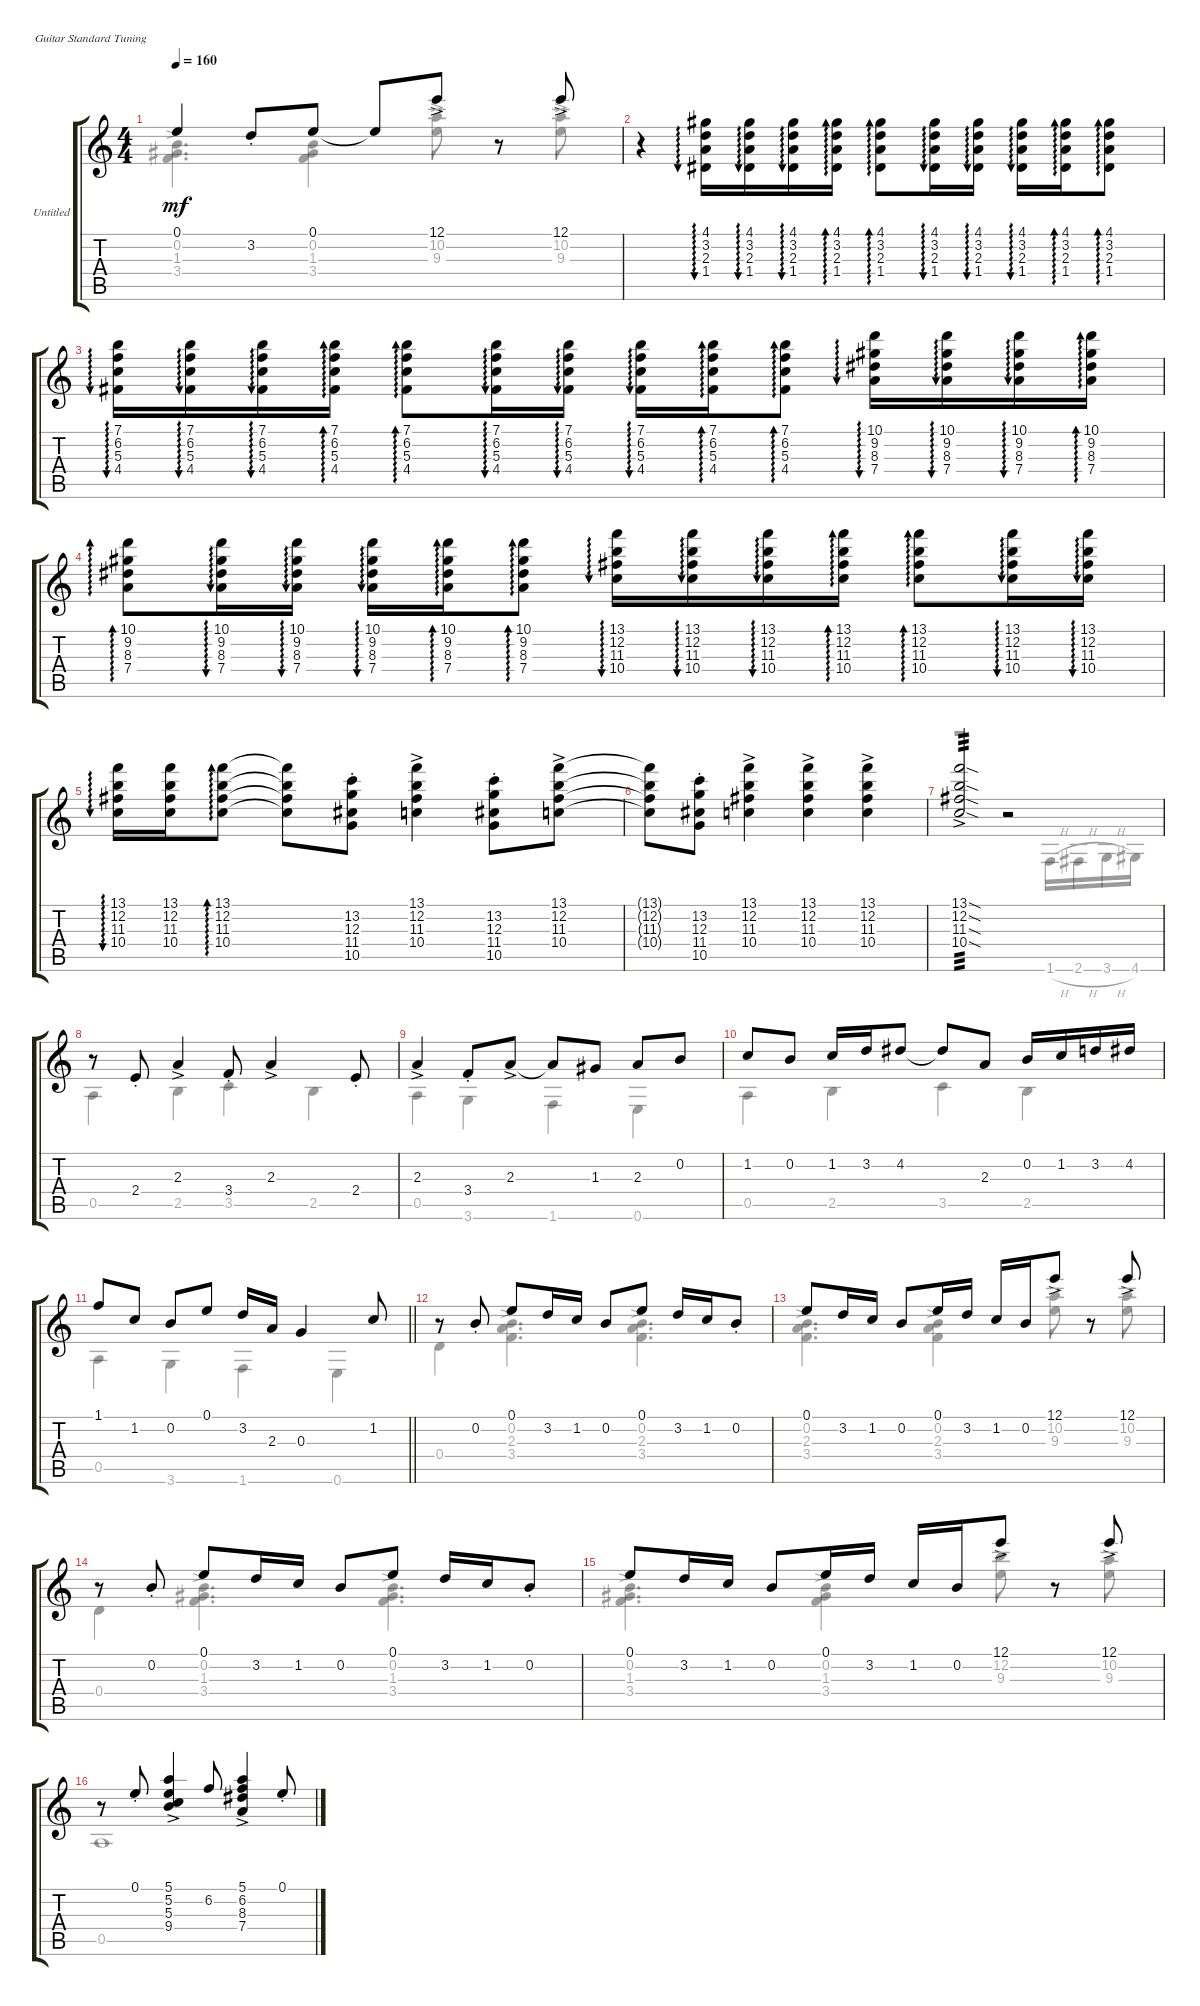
\bracketExtendMode groupsimilarinstruments
\firstSystemTrackNameOrientation horizontal
\otherSystemsTrackNameOrientation horizontal
\track ("Untitled" "Untitled") {instrument acousticguitarnylon}
\staff {score tabs}
\tuning (E4 B3 G3 D3 A2 E2)
\voice
\ts (4 4)
\tempo 160
\clef g2
\ks aminor
0.1.4{dy mf} 3.2{st}.8 0.1.8 0.1{t}.8 12.1{ac}.8 r.8 12.1{ac}.8 |
r.4 (4.1 3.2 2.3 1.4).16{au 0} (4.1 3.2 2.3 1.4).16{au 0} (4.1 3.2 2.3 1.4).16{au 0} (4.1 3.2 2.3 1.4).16{ad 0} (4.1 3.2 2.3 1.4).8{ad 0} (4.1 3.2 2.3 1.4).16{au 0} (4.1 3.2 2.3 1.4).16{au 0} (4.1 3.2 2.3 1.4).16{au 0} (4.1 3.2 2.3 1.4).16{ad 0} (4.1 3.2 2.3 1.4).8{ad 0} |
(7.1 6.2 5.3 4.4).16{au 0} (7.1 6.2 5.3 4.4).16{au 0} (7.1 6.2 5.3 4.4).16{au 0} (7.1 6.2 5.3 4.4).16{ad 0} (7.1 6.2 5.3 4.4).8{ad 0} (7.1 6.2 5.3 4.4).16{au 0} (7.1 6.2 5.3 4.4).16{au 0} (7.1 6.2 5.3 4.4).16{au 0} (7.1 6.2 5.3 4.4).16{ad 0} (7.1 6.2 5.3 4.4).8{ad 0} (10.1 9.2 8.3 7.4).16{au 0} (10.1 9.2 8.3 7.4).16{au 0} (10.1 9.2 8.3 7.4).16{au 0} (10.1 9.2 8.3 7.4).16{ad 0} |
(10.1 9.2 8.3 7.4).8{ad 0} (10.1 9.2 8.3 7.4).16{au 0} (10.1 9.2 8.3 7.4).16{au 0} (10.1 9.2 8.3 7.4).16{au 0} (10.1 9.2 8.3 7.4).16{ad 0} (10.1 9.2 8.3 7.4).8{ad 0} (13.1 12.2 11.3 10.4).16{au 0} (13.1 12.2 11.3 10.4).16{au 0} (13.1 12.2 11.3 10.4).16{au 0} (13.1 12.2 11.3 10.4).16{ad 0} (13.1 12.2 11.3 10.4).8{ad 0} (13.1 12.2 11.3 10.4).16{au 0} (13.1 12.2 11.3 10.4).16{au 0} |
(13.1 12.2 11.3 10.4).16{au 0} (13.1 12.2 11.3 10.4).16 (13.1 12.2 11.3 10.4).8{ad 0} (13.1{t} 12.2{t} 11.3{t} 10.4{t}).8 (13.2{st} 12.3{st} 11.4{st} 10.5{st}).8 (13.1{ac} 12.2{ac} 11.3{ac} 10.4{ac}).4 (13.2{st} 12.3{st} 11.4{st} 10.5{st}).8 (13.1{ac} 12.2{ac} 11.3{ac} 10.4{ac}).8 |
(13.1{t} 12.2{t} 11.3{t} 10.4{t}).8 (13.2{st} 12.3{st} 11.4{st} 10.5{st}).8 (13.1{ac} 12.2{ac} 11.3{ac} 10.4{ac}).4 (13.1{ac} 12.2{ac} 11.3{ac} 10.4{ac}).4 (13.1{ac} 12.2{ac} 11.3{ac} 10.4{ac}).4 |
(13.1{sod ac} 12.2{sod ac} 11.3{sod ac} 10.4{sod ac}).2{tp 3} r.2 |
r.8 2.4{st}.8 2.3{ac}.4 3.4{st}.8 2.3{ac}.4 2.4{st}.8 |
2.3{ac}.4 3.4{st}.8 2.3{ac}.8 2.3{t}.8 1.3.8 2.3.8 0.2.8 |
1.2.8 0.2.8 1.2.16 3.2.16 4.2.8 4.2{t}.8 2.3.8 0.2.16 1.2.16 3.2.16 4.2.16 |
\barLineRight lightlight
1.1.8 1.2.8 0.2.8 0.1.8 3.2.16 2.3.16 0.3.4 1.2.8 |
r.8 0.2{st}.8 0.1.8 3.2.16 1.2.16 0.2.8 0.1.8 3.2.16 1.2.16 0.2{st}.8 |
0.1.8 3.2.16 1.2.16 0.2.8 0.1.16 3.2.16 1.2.16 0.2.16 12.1{ac}.8 r.8 12.1{ac}.8 |
r.8 0.2{st}.8 0.1.8 3.2.16 1.2.16 0.2.8 0.1.8 3.2.16 1.2.16 0.2{st}.8 |
0.1.8 3.2.16 1.2.16 0.2.8 0.1.16 3.2.16 1.2.16 0.2.16 12.1{ac}.8 r.8 12.1{ac}.8 |
r.8 0.1{st}.8 (5.1{ac} 5.2{ac} 5.3{ac} 9.4{ac}).4 6.2.8 (5.1{ac} 6.2{ac} 8.3{ac} 7.4{ac}).4 0.1{st}.8
\voice
\clef g2
\ottava regular
\simile none
\ks aminor
(0.2{ac} 1.3{ac} 3.4{ac}).4{d dy mf} (0.2 1.3 3.4).4 (10.2{ac} 9.3{ac}).8 r.8 (10.2{ac} 9.3{ac}).8 |
|
|
|
|
|
r.2{d} 1.6{h}.16 2.6{h}.16 3.6{h}.16 4.6.16 |
0.5.4 2.5.4 3.5.4 2.5.4 |
0.5.4 3.6.4 1.6.4 0.6.4 |
0.5.4 2.5.4 3.5.4 2.5.4 |
\barLineRight lightlight
0.5.4 3.6.4 1.6.4 0.6.4 |
0.4.4 (0.2{ac} 2.3{ac} 3.4{ac}).4{d} (0.2{ac} 2.3{ac} 3.4{ac}).4{d} |
(0.2{ac} 2.3{ac} 3.4{ac}).4{d} (0.2{ac} 2.3{ac} 3.4{ac}).4 (10.2 9.3).8 r.8 (10.2 9.3).8 |
0.4.4 (0.2{ac} 1.3{ac} 3.4{ac}).4{d} (0.2{ac} 1.3{ac} 3.4{ac}).4{d} |
(0.2{ac} 1.3{ac} 3.4{ac}).4{d} (0.2{ac} 1.3{ac} 3.4{ac}).4 (12.2 9.3).8 r.8 (10.2 9.3).8 |
0.5.1
